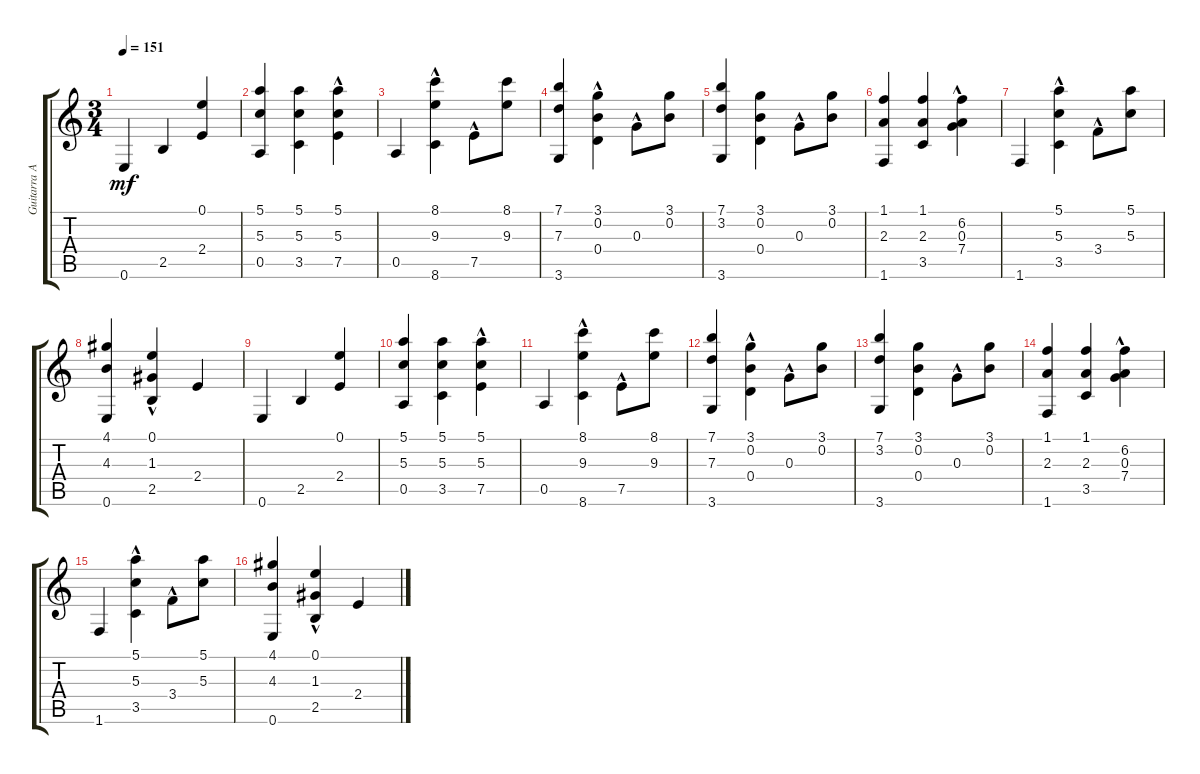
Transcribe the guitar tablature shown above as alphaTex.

\track ("Guitarra Acustica" "Guitarra A") {instrument acousticguitarsteel}
\staff {score tabs}
\tuning (E4 B3 G3 D3 A2 E2) {hide}
\ts (3 4)
\tempo 151
\clef g2
\ks c
0.6.4{dy mf} 2.5.4 (0.1 2.4).4 |
(5.1 5.3 0.5).4 (5.1 5.3 3.5).4 (5.1{hac} 5.3{hac} 7.5{hac}).4 |
0.5.4 (8.1 9.3 8.6{hac}).4 7.5{hac}.8 (8.1 9.3).8 |
(7.1 7.3 3.6).4 (3.1 0.2 0.4{hac}).4 0.3{hac}.8 (3.1 0.2).8 |
(7.1 3.2 3.6).4 (3.1 0.2 0.4).4 0.3{hac}.8 (3.1 0.2).8 |
(1.1 2.3 1.6).4 (1.1 2.3 3.5).4 (6.2{hac} 0.3{hac} 7.4{hac}).4 |
1.6.4 (5.1 5.3 3.5{hac}).4 3.4{hac}.8 (5.1 5.3).8 |
(4.1 4.3 0.6).4 (0.1 1.3 2.5{hac}).4 2.4.4 |
0.6.4 2.5.4 (0.1 2.4).4 |
(5.1 5.3 0.5).4 (5.1 5.3 3.5).4 (5.1{hac} 5.3{hac} 7.5{hac}).4 |
0.5.4 (8.1 9.3 8.6{hac}).4 7.5{hac}.8 (8.1 9.3).8 |
(7.1 7.3 3.6).4 (3.1 0.2 0.4{hac}).4 0.3{hac}.8 (3.1 0.2).8 |
(7.1 3.2 3.6).4 (3.1 0.2 0.4).4 0.3{hac}.8 (3.1 0.2).8 |
(1.1 2.3 1.6).4 (1.1 2.3 3.5).4 (6.2{hac} 0.3{hac} 7.4{hac}).4 |
1.6.4 (5.1 5.3 3.5{hac}).4 3.4{hac}.8 (5.1 5.3).8 |
(4.1 4.3 0.6).4 (0.1{hac} 1.3{hac} 2.5{hac}).4 2.4.4
